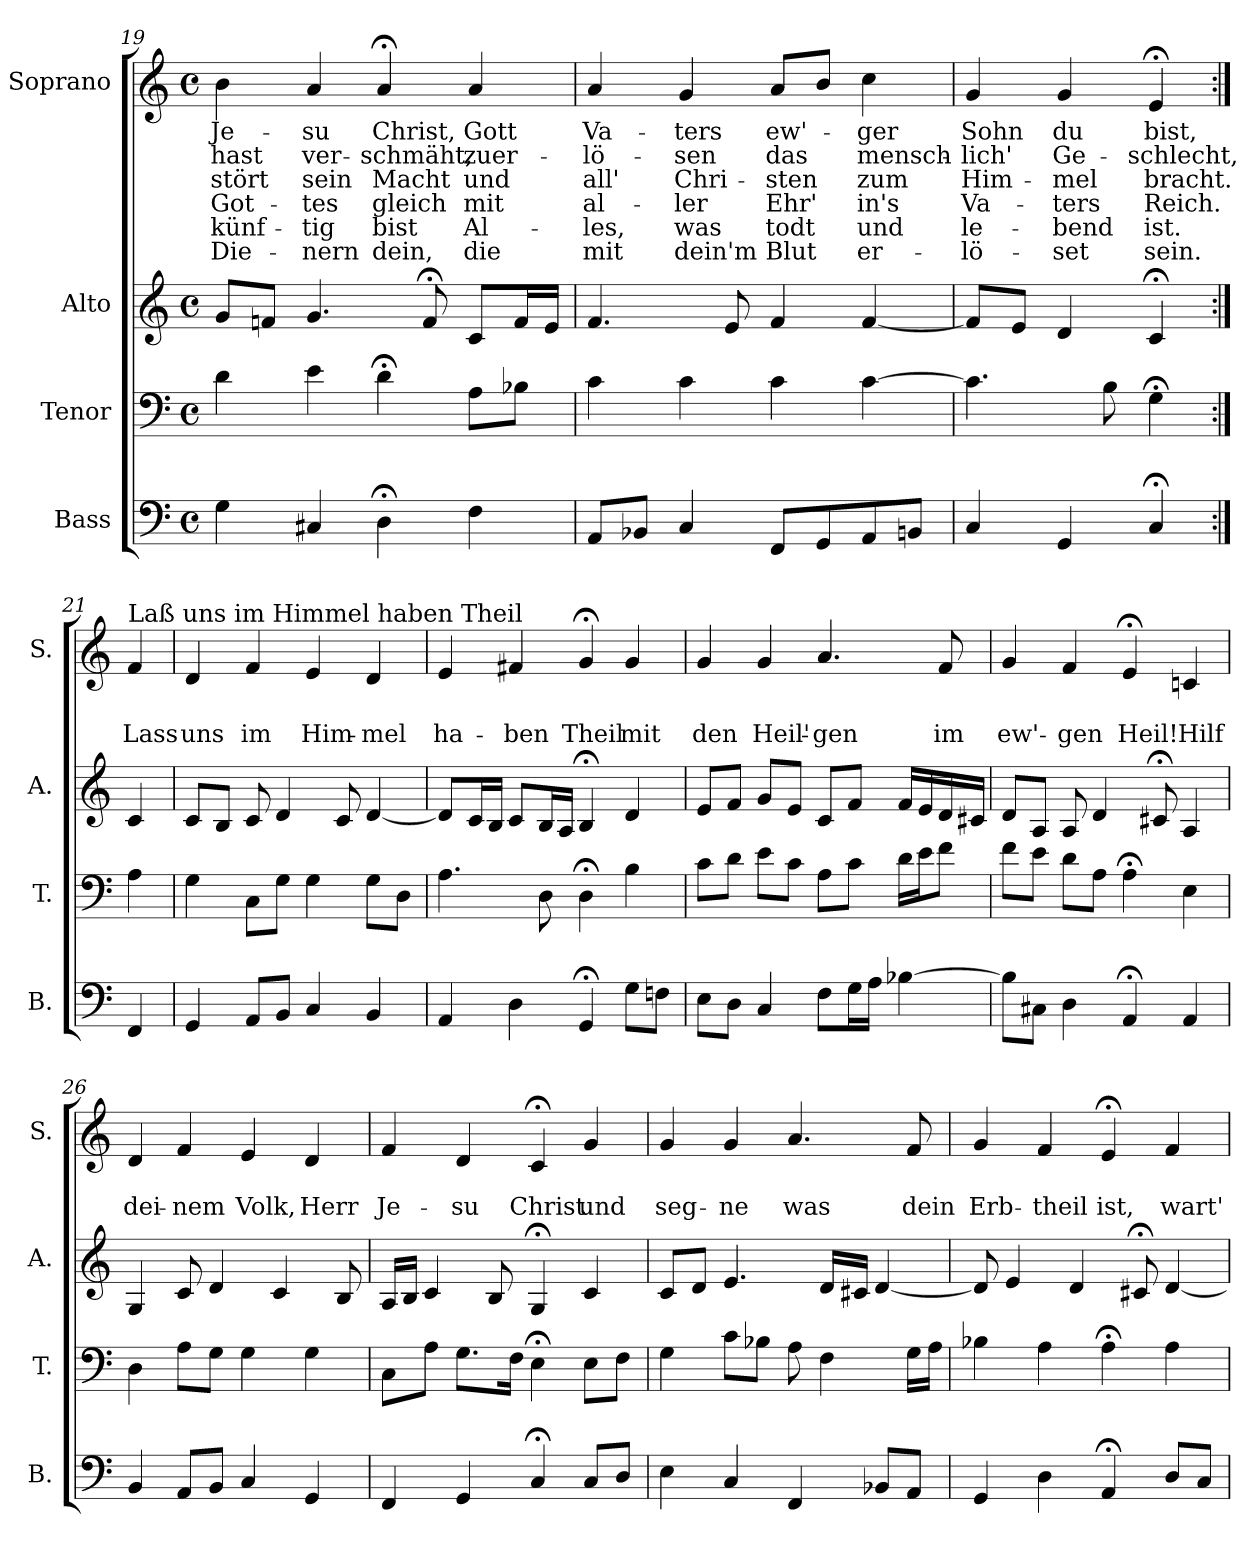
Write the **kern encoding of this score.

**kern	**kern	**kern	**kern	**text	**text	**text	**text	**text	**text
*part4	*part3	*part2	*part1	*part1	*part1	*part1	*part1	*part1	*part1
*staff4	*staff3	*staff2	*staff1	*staff1	*staff1	*staff1	*staff1	*staff1	*staff1
*I"Bass	*I"Tenor	*I"Alto	*I"Soprano	*	*	*	*	*	*
*I'B.	*I'T.	*I'A.	*I'S.	*	*	*	*	*	*
*clefF4	*clefF4	*clefG2	*clefG2	*	*	*	*	*	*
*k[]	*k[]	*k[]	*k[]	*	*	*	*	*	*
*	*	*	*a:	*	*	*	*	*	*
*M4/4	*M4/4	*M4/4	*M4/4	*	*	*	*	*	*
*met(c)	*met(c)	*met(c)	*met(c)	*	*	*	*	*	*
=19	=19	=19	=19	=19	=19	=19	=19	=19	=19
4G\	4d\	8g/L	4b\	Je-	hast	-stört	Got-	-künf-	Die-
.	.	8fn/J	.	.	.	.	.	.	.
4C#X/	4e\	4.g/	4a/	-su	ver-	sein	-tes	-tig	-nern
4D;<\	4d;<\	.	4a;</	Christ,	-schmäht,	Macht	gleich	bist	dein,
.	.	8f;</	.	.	.	.	.	.	.
4F\	8A\L	8c/L	4a/	Gott	zuer-	und	mit	Al-	die
.	8B-X\J	16f/L	.	.	.	.	.	.	.
.	.	16e/JJ	.	.	.	.	.	.	.
=20	=20	=20	=20	=20	=20	=20	=20	=20	=20
8AA/L	4c\	4.f/	4a/	Va-	-lö-	all'	al-	-les,	mit
8BB-X/J	.	.	.	.	.	.	.	.	.
4C/	4c\	.	4g/	-ters	-sen	Chri-	-ler	was	dein'm
.	.	8e/	.	.	.	.	.	.	.
8FF/L	4c\	4f/	8a/L	ew'-	das	-sten	Ehr'	todt	Blut
8GG/	.	.	8b/J	.	.	.	.	.	.
8AA/	[4c\	[4f/	4cc\	-ger	mensch-	zum	in's	und	er-
8BBn/J	.	.	.	.	.	.	.	.	.
=21	=21	=21	=21	=21	=21	=21	=21	=21	=21
4C/	4.c\]	8f/L]	4g/	Sohn	-lich'	Him-	Va-	le-	-lö-
.	.	8e/J	.	.	.	.	.	.	.
4GG/	.	4d/	4g/	du	Ge-	-mel	-ters	-bend	-set
.	8B\	.	.	.	.	.	.	.	.
4C;</	4G;<\	4c;</	4e;</	bist,	-schlecht,	bracht.	Reich.	ist.	sein.
!!LO:PB:g=z
=21a:|!	=21a:|!	=21a:|!	=21a:|!	=21a:|!	=21a:|!	=21a:|!	=21a:|!	=21a:|!	=21a:|!
!	!	!	!LO:TX:a:t=Laß uns im Himmel haben Theil	!	!	!	!	!	!
4FF/	4A\	4c/	4f/	.	Lass	.	.	.	.
=22	=22	=22	=22	=22	=22	=22	=22	=22	=22
4GG/	4G\	8c/L	4d/	.	uns	.	.	.	.
.	.	8B/J	.	.	.	.	.	.	.
8AA/L	8C\L	8c/	4f/	.	im	.	.	.	.
8BB/J	8G\J	4d/	.	.	.	.	.	.	.
4C/	4G\	.	4e/	.	Him-	.	.	.	.
.	.	8c/	.	.	.	.	.	.	.
4BB/	8G\L	[4d/	4d/	.	-mel	.	.	.	.
.	8D\J	.	.	.	.	.	.	.	.
=23	=23	=23	=23	=23	=23	=23	=23	=23	=23
4AA/	4.A\	8d/L]	4e/	.	ha-	.	.	.	.
.	.	16c/L	.	.	.	.	.	.	.
.	.	16B/JJ	.	.	.	.	.	.	.
4D\	.	8c/L	4f#X/	.	-ben	.	.	.	.
.	8D\	16B/L	.	.	.	.	.	.	.
.	.	16A/JJ	.	.	.	.	.	.	.
4GG;</	4D;<\	4B;</	4g;</	.	Theil	.	.	.	.
8G\L	4B\	4d/	4g/	.	mit	.	.	.	.
8Fn\J	.	.	.	.	.	.	.	.	.
=24	=24	=24	=24	=24	=24	=24	=24	=24	=24
8E\L	8c\L	8e/L	4g/	.	den	.	.	.	.
8D\J	8d\J	8f/J	.	.	.	.	.	.	.
4C/	8e\L	8g/L	4g/	.	Heil'-	.	.	.	.
.	8c\J	8e/J	.	.	.	.	.	.	.
8F\L	8A\L	8c/L	4.a/	.	-gen	.	.	.	.
16G\L	8c\J	8f/J	.	.	.	.	.	.	.
16A\JJ	.	.	.	.	.	.	.	.	.
[4B-X\	16d\LL	16f/LL	.	.	.	.	.	.	.
.	16e\J	16e/	.	.	.	.	.	.	.
.	8f\J	16d/	8f/	.	im	.	.	.	.
.	.	16c#X/JJ	.	.	.	.	.	.	.
!!LO:LB:g=z
=25	=25	=25	=25	=25	=25	=25	=25	=25	=25
8B-\L]	8f\L	8d/L	4g/	.	ew'-	.	.	.	.
8C#X\J	8e\J	8A/J	.	.	.	.	.	.	.
4D\	8d\L	8A/	4f/	.	-gen	.	.	.	.
.	8A\J	4d/	.	.	.	.	.	.	.
4AA;</	4A;<\	.	4e;</	.	Heil!	.	.	.	.
.	.	8c#X;</	.	.	.	.	.	.	.
4AA/	4E\	4A/	4cn/	.	Hilf	.	.	.	.
=26	=26	=26	=26	=26	=26	=26	=26	=26	=26
4BB/	4D\	4G/	4d/	.	dei-	.	.	.	.
8AA/L	8A\L	8c/	4f/	.	-nem	.	.	.	.
8BB/J	8G\J	4d/	.	.	.	.	.	.	.
4C/	4G\	.	4e/	.	Volk,	.	.	.	.
.	.	4c/	.	.	.	.	.	.	.
4GG/	4G\	.	4d/	.	Herr	.	.	.	.
.	.	8B/	.	.	.	.	.	.	.
=27	=27	=27	=27	=27	=27	=27	=27	=27	=27
4FF/	8C\L	16A/LL	4f/	.	Je-	.	.	.	.
.	.	16B/JJ	.	.	.	.	.	.	.
.	8A\J	4c/	.	.	.	.	.	.	.
4GG/	8.G\L	.	4d/	.	-su	.	.	.	.
.	.	8B/	.	.	.	.	.	.	.
.	16F\Jk	.	.	.	.	.	.	.	.
4C;</	4E;<\	4G;</	4c;</	.	Christ	.	.	.	.
8C/L	8E\L	4c/	4g/	.	und	.	.	.	.
8D/J	8F\J	.	.	.	.	.	.	.	.
=28	=28	=28	=28	=28	=28	=28	=28	=28	=28
4E\	4G\	8c/L	4g/	.	seg-	.	.	.	.
.	.	8d/J	.	.	.	.	.	.	.
4C/	8c\L	4.e/	4g/	.	-ne	.	.	.	.
.	8B-X\J	.	.	.	.	.	.	.	.
4FF/	8A\	.	4.a/	.	was	.	.	.	.
.	4F\	16d/LL	.	.	.	.	.	.	.
.	.	16c#X/JJ	.	.	.	.	.	.	.
8BB-X/L	.	[4d/	.	.	.	.	.	.	.
8AA/J	16G\LL	.	8f/	.	dein	.	.	.	.
.	16A\JJ	.	.	.	.	.	.	.	.
=29	=29	=29	=29	=29	=29	=29	=29	=29	=29
4GG/	4B-X\	8d/]	4g/	.	Erb-	.	.	.	.
.	.	4e/	.	.	.	.	.	.	.
4D\	4A\	.	4f/	.	-theil	.	.	.	.
.	.	4d/	.	.	.	.	.	.	.
4AA;</	4A;<\	.	4e;</	.	ist,	.	.	.	.
.	.	8c#X;</	.	.	.	.	.	.	.
8D/L	4A\	[4d/	4f/	.	wart'	.	.	.	.
8C/J	.	.	.	.	.	.	.	.	.
=	=	=	=	=	=	=	=	=	=
*-	*-	*-	*-	*-	*-	*-	*-	*-	*-
